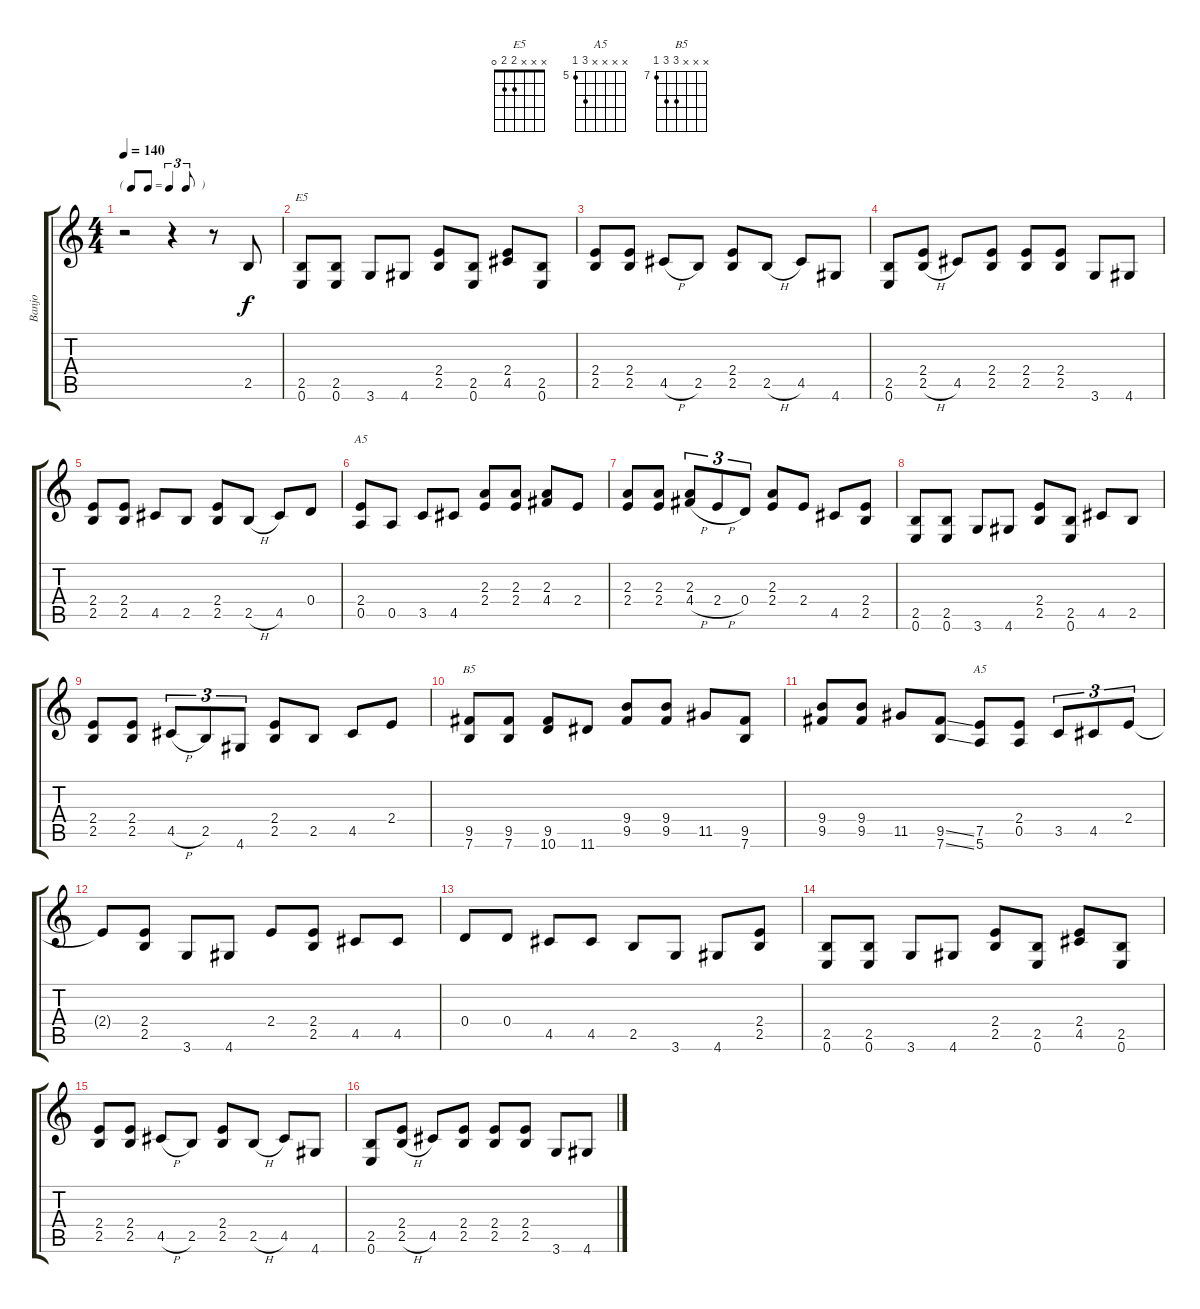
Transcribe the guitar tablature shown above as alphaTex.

\track ("Banjo" "Banjo") {instrument banjo}
\staff {score tabs}
\tuning (E4 B3 G3 D3 A2 E2) {hide}
\displaytranspose 12
\chord ("E5" x x x 2 2 0)
\chord ("A5" x x 2 2 0 x)
\chord ("B5" x x x 9 9 7) {firstfret 7}
\chord ("A5" x x x x 7 5) {firstfret 5}
\ts (4 4)
\tf triplet8th
\tempo 140
\clef g2
\ks c
r.2{dy f instrument banjo} r.4 r.8 2.5.8 |
(2.5 0.6).8{ch "E5"} (2.5 0.6).8 3.6.8 4.6.8 (2.4 2.5).8 (2.5 0.6).8 (2.4 4.5).8 (2.5 0.6).8 |
(2.4 2.5).8 (2.4 2.5).8 4.5{h}.8 2.5.8 (2.4 2.5).8 2.5{h}.8 4.5.8 4.6.8 |
(2.5 0.6).8 (2.4 2.5{h}).8 4.5.8 (2.4 2.5).8 (2.4 2.5).8 (2.4 2.5).8 3.6.8 4.6.8 |
(2.4 2.5).8 (2.4 2.5).8 4.5.8 2.5.8 (2.4 2.5).8 2.5{h}.8 4.5.8 0.4.8 |
(2.4 0.5).8{ch "A5"} 0.5.8 3.5.8 4.5.8 (2.3 2.4).8 (2.3 2.4).8 (2.3 4.4).8 2.4.8 |
(2.3 2.4).8 (2.3 2.4).8 (2.3 4.4{h}).8{tu (3 2)} 2.4{h}.8{tu (3 2)} 0.4.8{tu (3 2)} (2.3 2.4).8 2.4.8 4.5.8 (2.4 2.5).8 |
(2.5 0.6).8 (2.5 0.6).8 3.6.8 4.6.8 (2.4 2.5).8 (2.5 0.6).8 4.5.8 2.5.8 |
(2.4 2.5).8 (2.4 2.5).8 4.5{h}.8{tu (3 2)} 2.5.8{tu (3 2)} 4.6.8{tu (3 2)} (2.4 2.5).8 2.5.8 4.5.8 2.4.8 |
(9.5 7.6).8{ch "B5"} (9.5 7.6).8 (9.5 10.6).8 11.6.8 (9.4 9.5).8 (9.4 9.5).8 11.5.8 (9.5 7.6).8 |
(9.4 9.5).8 (9.4 9.5).8 11.5.8 (9.5{ss} 7.6{ss}).8 (7.5 5.6).8{ch "A5"} (2.4 0.5).8 3.5.8{tu (3 2)} 4.5.8{tu (3 2)} 2.4.8{tu (3 2)} |
2.4{t}.8 (2.4 2.5).8 3.6.8 4.6.8 2.4.8 (2.4 2.5).8 4.5.8 4.5.8 |
0.4.8 0.4.8 4.5.8 4.5.8 2.5.8 3.6.8 4.6.8 (2.4 2.5).8 |
(2.5 0.6).8 (2.5 0.6).8 3.6.8 4.6.8 (2.4 2.5).8 (2.5 0.6).8 (2.4 4.5).8 (2.5 0.6).8 |
(2.4 2.5).8 (2.4 2.5).8 4.5{h}.8 2.5.8 (2.4 2.5).8 2.5{h}.8 4.5.8 4.6.8 |
(2.5 0.6).8 (2.4 2.5{h}).8 4.5.8 (2.4 2.5).8 (2.4 2.5).8 (2.4 2.5).8 3.6.8 4.6.8
